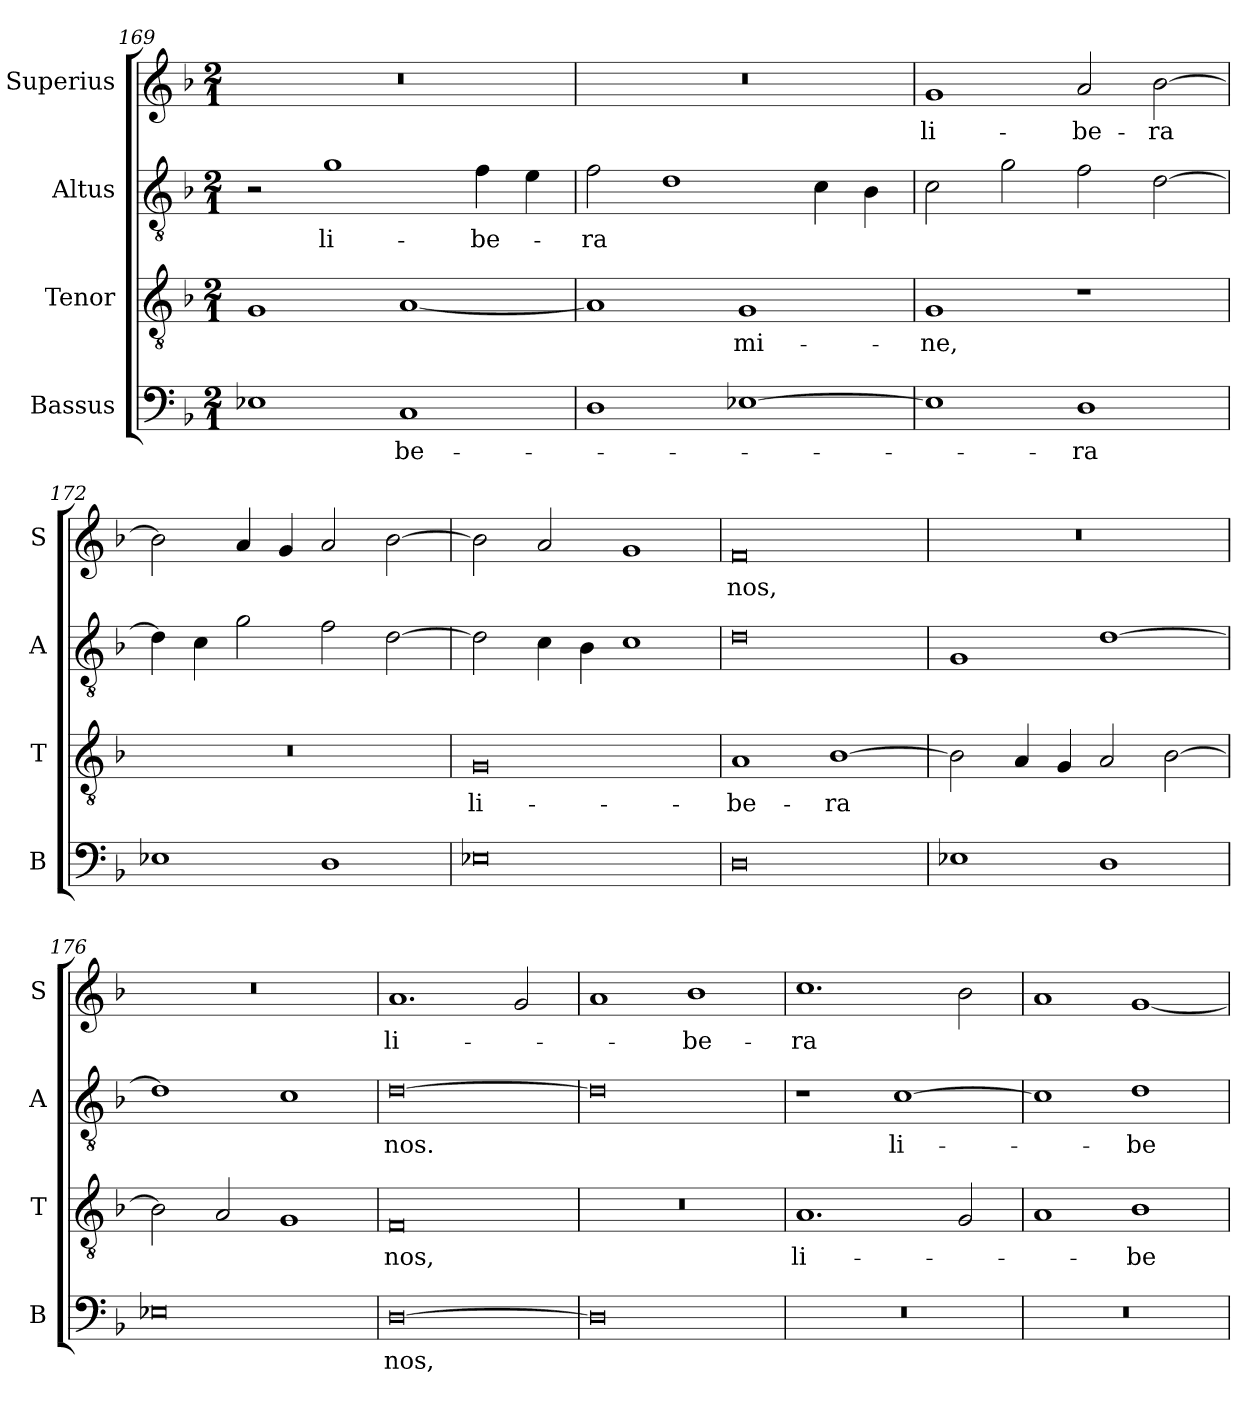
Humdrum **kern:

**kern	**text	**kern	**text	**kern	**text	**kern	**text
*part4	*part4	*part3	*part3	*part2	*part2	*part1	*part1
*staff4	*staff4	*staff3	*staff3	*staff2	*staff2	*staff1	*staff1
*I"Bassus	*	*I"Tenor	*	*I"Altus	*	*I"Superius	*
*I'B	*	*I'T	*	*I'A	*	*I'S	*
*clefF4	*	*clefGv2	*	*clefGv2	*	*clefG2	*
*k[b-]	*	*k[b-]	*	*k[b-]	*	*k[b-]	*
*M2/1	*	*M2/1	*	*M2/1	*	*M2/1	*
=169	=169	=169	=169	=169	=169	=169	=169
1E-X	.	1G	.	2r	.	0r	.
.	.	.	.	1g	li-	.	.
1C	-be-	[1A	.	.	.	.	.
.	.	.	.	4f\	-be-	.	.
.	.	.	.	4e\	.	.	.
=170	=170	=170	=170	=170	=170	=170	=170
1D	.	1A]	.	2f\	-ra	0r	.
.	.	.	.	1d	.	.	.
[1E-X	.	1G	-mi-	.	.	.	.
.	.	.	.	4c\	.	.	.
.	.	.	.	4B-\	.	.	.
=171	=171	=171	=171	=171	=171	=171	=171
1E-]	.	1G	-ne,	2c\	.	1g	li-
.	.	.	.	2g\	.	.	.
1D	-ra	1r	.	2f\	.	2a/	-be-
.	.	.	.	[2d\	.	[2b-\	-ra
=172	=172	=172	=172	=172	=172	=172	=172
1E-X	.	0r	.	4d\]	.	2b-\]	.
.	.	.	.	4c\	.	.	.
.	.	.	.	2g\	.	4a/	.
.	.	.	.	.	.	4g/	.
1D	.	.	.	2f\	.	2a/	.
.	.	.	.	[2d\	.	[2b-\	.
=173	=173	=173	=173	=173	=173	=173	=173
0E-X	.	0G	li-	2d\]	.	2b-\]	.
.	.	.	.	4c\	.	2a/	.
.	.	.	.	4B-\	.	.	.
.	.	.	.	1c	.	1g	.
=174	=174	=174	=174	=174	=174	=174	=174
0D	.	1A	-be-	0d	.	0f	nos,
.	.	[1B-	-ra	.	.	.	.
=175	=175	=175	=175	=175	=175	=175	=175
1E-X	.	2B-\]	.	1G	.	0r	.
.	.	4A/	.	.	.	.	.
.	.	4G/	.	.	.	.	.
1D	.	2A/	.	[1d	.	.	.
.	.	[2B-\	.	.	.	.	.
=176	=176	=176	=176	=176	=176	=176	=176
0E-X	.	2B-\]	.	1d]	.	0r	.
.	.	2A/	.	.	.	.	.
.	.	1G	.	1c	.	.	.
=177	=177	=177	=177	=177	=177	=177	=177
[0D	nos,	0F	nos,	[0d	nos.	1.a	li-
.	.	.	.	.	.	2g/	.
=178	=178	=178	=178	=178	=178	=178	=178
0D]	.	0r	.	0d]	.	1a	.
.	.	.	.	.	.	1b-	-be-
=179	=179	=179	=179	=179	=179	=179	=179
0r	.	1.A	li-	1r	.	1.cc	-ra
.	.	.	.	[1c	li-	.	.
.	.	2G/	.	.	.	2b-\	.
=180	=180	=180	=180	=180	=180	=180	=180
0r	.	1A	.	1c]	.	1a	.
.	.	1B-	-be-	1d	-be-	[1g	.
=	=	=	=	=	=	=	=
*-	*-	*-	*-	*-	*-	*-	*-
